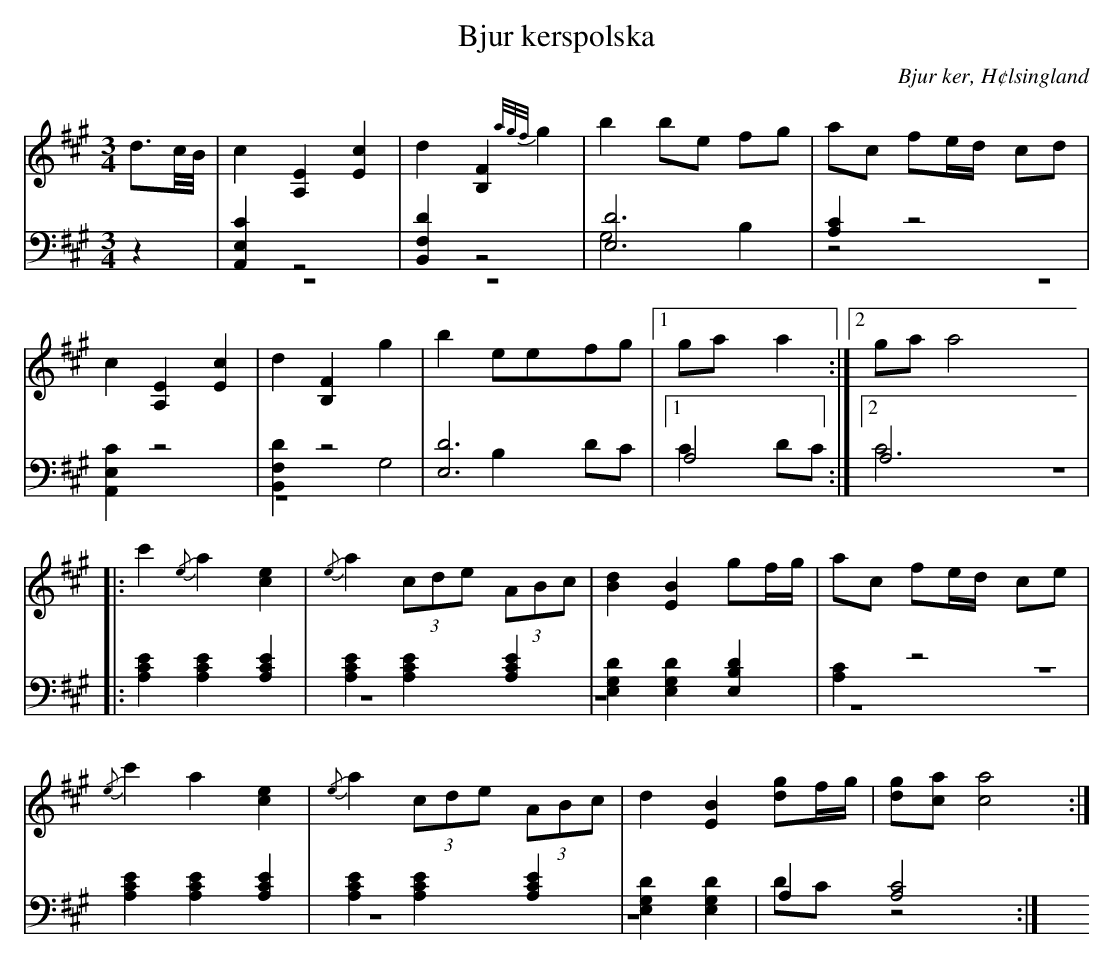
X:1
T: Bjur kerspolska
O: Bjur ker, H¢lsingland
M: 3/4
L: 1/8
K: A
V:1
V:2
V:3 merge
V:1
d>c/B//|c2 [A,2E2] [E2c2]|d2 [B,2F2] {a/g/f/}g2|b2 be fg|ac fe/d/ cd|
c2 [A,2E2] [E2c2]|d2 [B,2F2] g2|b2 eefg|1 ga a2:|2 ga a4|
|:c'2 {/e}a2 [c2e2]|{/e}a2 (3cde (3ABc|[B2d2] [E2B2] gf/g/|ac fe/d/ ce|
{/e}c'2 a2 [c2e2]|{/e}a2 (3cde (3ABc|d2 [E2B2] [dg]f/g/|[dg][ca] [c4a4]:|
V:2 clef=bass
z2|[A,,2E,2C2] z4|[B,,2F,2D2] z4|[E,6D6]|[A,2C2] z4|
[A,,2E,2C2] z4|[B,,2F,2D2] z4|[E,6D6]|1 A,4:|2 A,6|
|:[A,2C2E2] [A,2C2E2] [A,2C2E2]|[A,2C2E2] [A,2C2E2] [A,2C2E2]|[E,2G,2D2] [E,2G,2D2] [E,2B,2D2]|[A,2C2] z4|
[A,2C2E2] [A,2C2E2] [A,2C2E2]|[A,2C2E2] [A,2C2E2] [A,2C2E2]|[E,2G,2D2] [E,2G,2D2] |A,2 [A,4C4]:|
V:3  clef=bass
z2|z6|z6|G,4 B,2|z4|
z6|z6|G,4 B,2|1 DC C2:|2 DC C4|
|:z6|z6|z6|z6|
z6|z6|z6|DC z4:|
